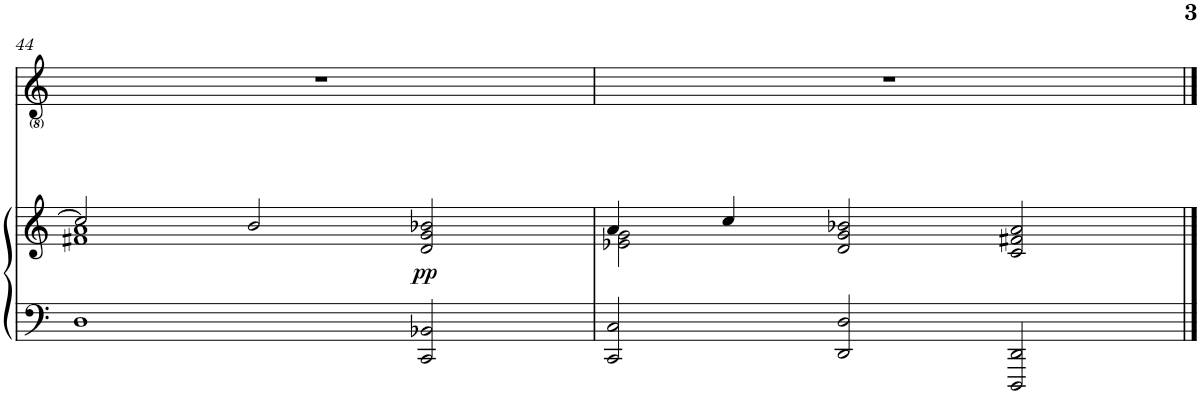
**kern	**kern	**dynam	**kern
*part2	*part2	*part2	*part1
*staff3	*staff2	*staff2/3	*staff1
*I"Piano	*	*	*I"Voice
*I'Pno	*	*	*I'V
!!LO:PB:g=z
*clefF4	*clefG2	*	*clefG2
*k[]	*k[]	*	*k[]
*M3/2	*M3/2	*	*M3/2
=44	=44	=44	=44
*	*^	*	*
1D	2cc/]	1f#X 1a	.	1.r
.	2b/	.	.	.
!	!	!	!LO:DY:b	!
2CC/ 2BB-X/	2d/ 2g/ 2b-X/	2ryy	pp	.
=45	=45	=45	=45	=45
2CC/ 2C/	4a/	2e-X\ 2g\	.	1.r
.	4cc/	.	.	.
2DD/ 2D/	2d/ 2g/ 2b-X/	1ryy	.	.
2DDD/ 2DD/	2c/ 2f#X/ 2a/	.	.	.
*	*v	*v	*	*
==	==	==	==
*-	*-	*-	*-
